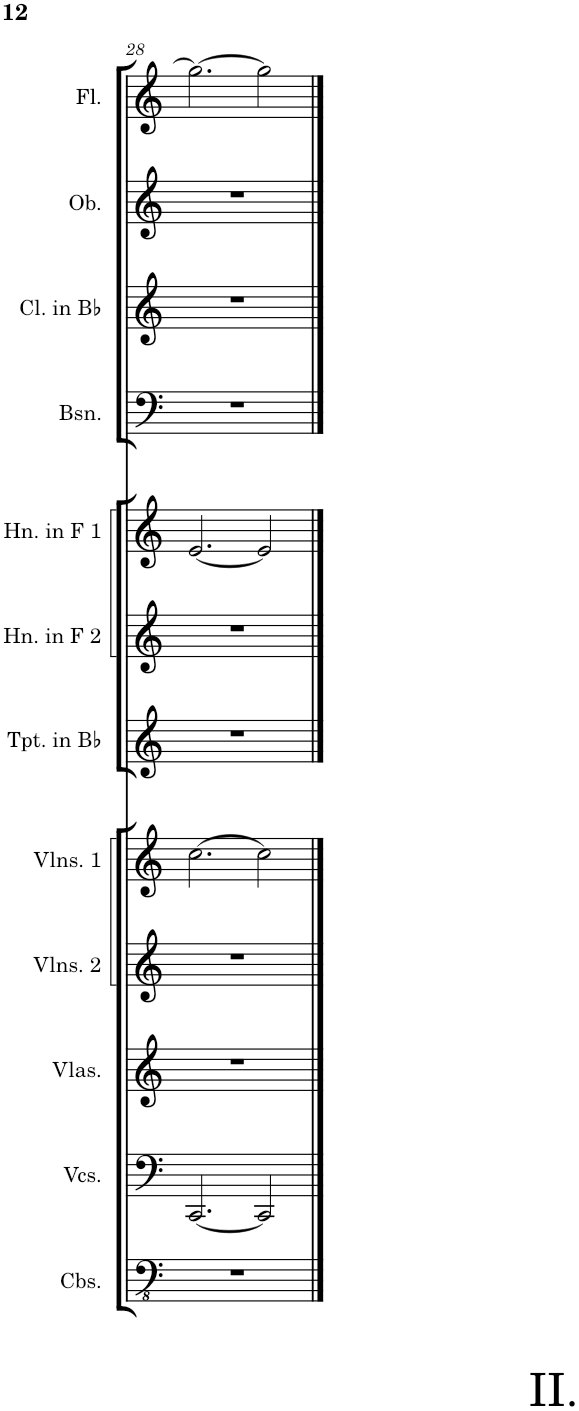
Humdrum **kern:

**kern	**kern	**kern	**kern	**kern	**kern	**kern	**kern	**kern	**kern	**kern	**kern
*part12	*part11	*part10	*part9	*part8	*part7	*part6	*part5	*part4	*part3	*part2	*part1
*staff12	*staff11	*staff10	*staff9	*staff8	*staff7	*staff6	*staff5	*staff4	*staff3	*staff2	*staff1
*I"Contrabasses	*I"Violoncellos	*I"Violas	*I"Violins 2	*I"Violins 1	*I"Trumpet in Bb	*I"Horn in F 2	*I"Horn in F 1	*I"Bassoon	*I"Clarinet in Bb	*I"Oboe	*I"Flute
*I'Cbs.	*I'Vcs.	*I'Vlas.	*I'Vlns. 2	*I'Vlns. 1	*I'Tpt. in Bb	*I'Hn. in F 2	*I'Hn. in F 1	*I'Bsn.	*I'Cl. in Bb	*I'Ob.	*I'Fl.
!!LO:PB:g=z
*clefFv4	*clefF4	*clefG2	*clefG2	*clefG2	*clefG2	*clefG2	*clefG2	*clefF4	*clefG2	*clefG2	*clefG2
*	*	*	*	*	*Trd1c2	*Trd4c7	*Trd4c7	*	*Trd1c2	*	*
*k[]	*k[]	*k[]	*k[]	*k[]	*k[]	*k[]	*k[]	*k[]	*k[]	*k[]	*k[]
*M5/4	*M5/4	*M5/4	*M5/4	*M5/4	*M5/4	*M5/4	*M5/4	*M5/4	*M5/4	*M5/4	*M5/4
=28	=28	=28	=28	=28	=28	=28	=28	=28	=28	=28	=28
4%5r	[2.CC/	4%5r	4%5r	[2.cc\	4%5r	4%5r	[2.e/	4%5r	4%5r	4%5r	2.gg\_
.	2CC/]	.	.	2cc\]	.	.	2e/]	.	.	.	2gg\]
==	==	==	==	==	==	==	==	==	==	==	==
*-	*-	*-	*-	*-	*-	*-	*-	*-	*-	*-	*-
